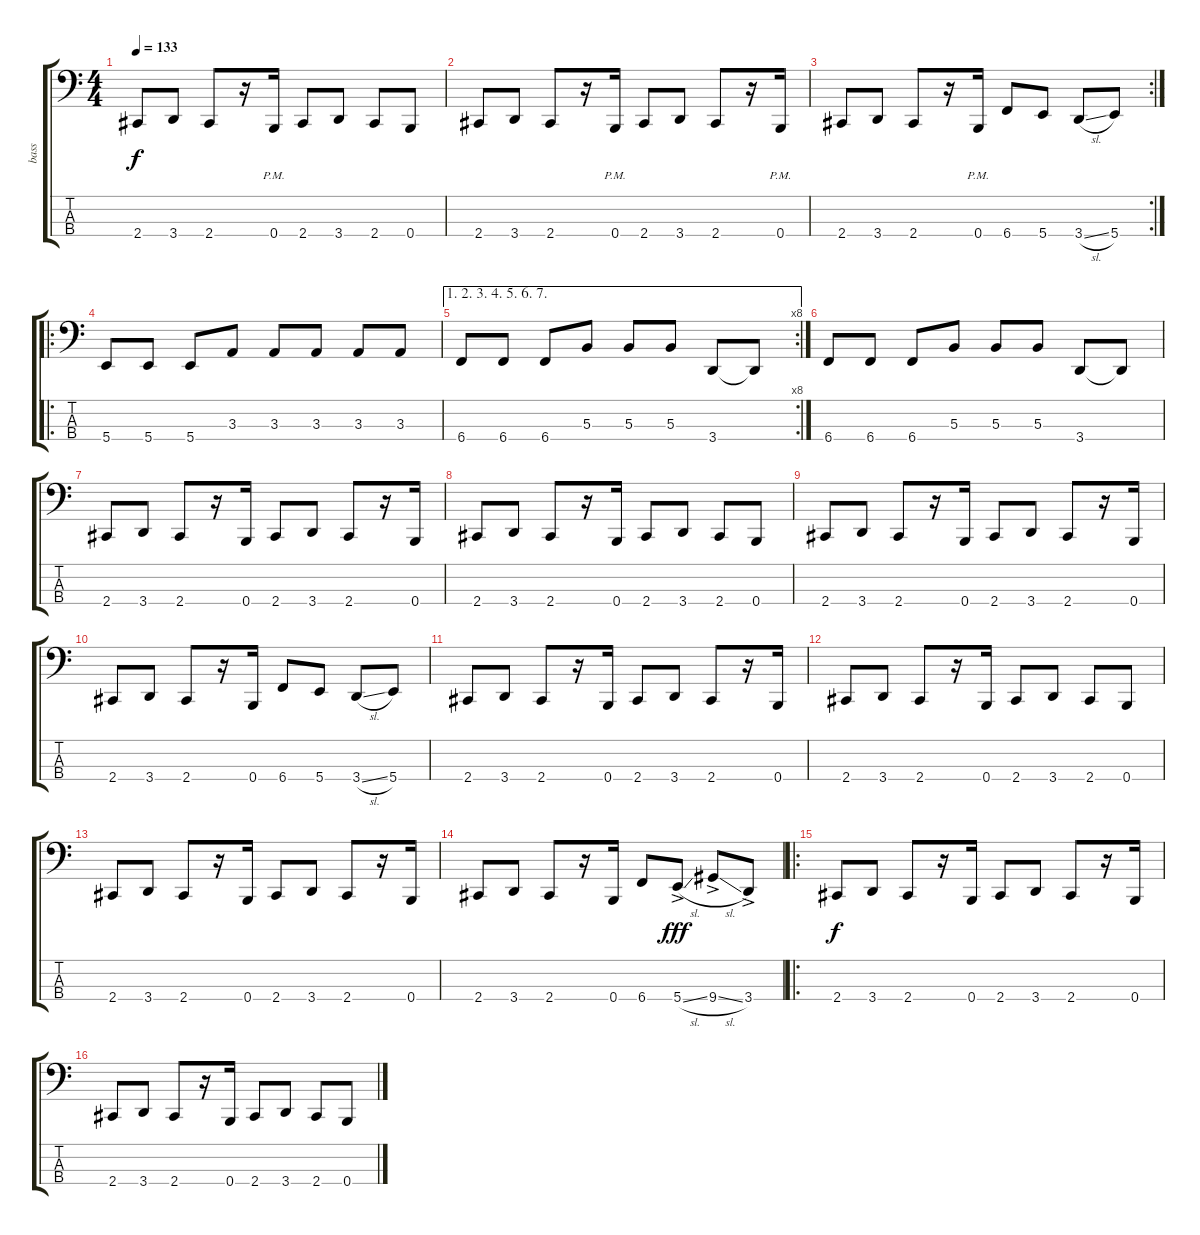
\track ("bass" "bass") {instrument electricbassfinger}
\staff {score tabs}
\tuning (E2 B1 Gb1 B0) {hide}
\ts (4 4)
\tempo 133
\clef f4
\ks c
2.4.8{dy f} 3.4.8 2.4.8 r.16 0.4{pm}.16 2.4.8 3.4.8 2.4.8 0.4.8 |
2.4.8 3.4.8 2.4.8 r.16 0.4{pm}.16 2.4.8 3.4.8 2.4.8 r.16 0.4{pm}.16 |
\rc 2
2.4.8 3.4.8 2.4.8 r.16 0.4{pm}.16 6.4.8 5.4.8 3.4{sl}.8 5.4.8 |
\ro
5.4.8 5.4.8 5.4.8 3.3.8 3.3.8 3.3.8 3.3.8 3.3.8 |
\ae (1 2 3 4 5 6 7)
\rc 8
6.4.8 6.4.8 6.4.8 5.3.8 5.3.8 5.3.8 3.4.8 3.4{t}.8 |
6.4.8 6.4.8 6.4.8 5.3.8 5.3.8 5.3.8 3.4.8 3.4{t}.8 |
2.4.8 3.4.8 2.4.8 r.16 0.4.16 2.4.8 3.4.8 2.4.8 r.16 0.4.16 |
2.4.8 3.4.8 2.4.8 r.16 0.4.16 2.4.8 3.4.8 2.4.8 0.4.8 |
2.4.8 3.4.8 2.4.8 r.16 0.4.16 2.4.8 3.4.8 2.4.8 r.16 0.4.16 |
2.4.8 3.4.8 2.4.8 r.16 0.4.16 6.4.8 5.4.8 3.4{sl}.8 5.4.8 |
2.4.8 3.4.8 2.4.8 r.16 0.4.16 2.4.8 3.4.8 2.4.8 r.16 0.4.16 |
2.4.8 3.4.8 2.4.8 r.16 0.4.16 2.4.8 3.4.8 2.4.8 0.4.8 |
2.4.8 3.4.8 2.4.8 r.16 0.4.16 2.4.8 3.4.8 2.4.8 r.16 0.4.16 |
2.4.8 3.4.8 2.4.8 r.16 0.4.16 6.4.8 5.4{sl ac}.8{dy fff} 9.4{sl ac}.8 3.4{ac}.8 |
\ro
2.4.8{dy f} 3.4.8 2.4.8 r.16 0.4.16 2.4.8 3.4.8 2.4.8 r.16 0.4.16 |
2.4.8 3.4.8 2.4.8 r.16 0.4.16 2.4.8 3.4.8 2.4.8 0.4.8
